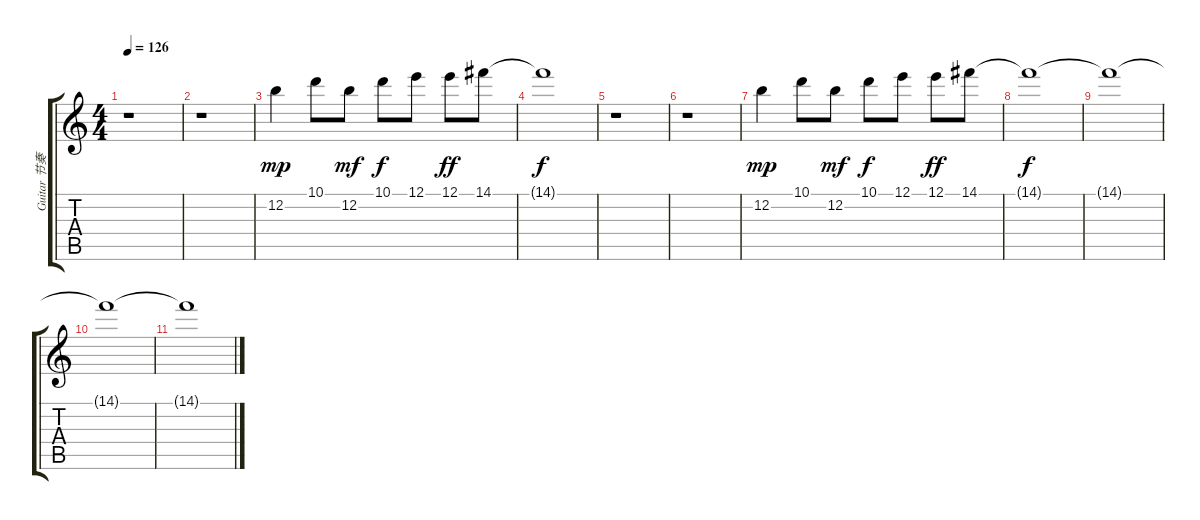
\track ("Guitar 节奏" "Guitar 节奏") {instrument acousticguitarsteel}
\staff {score tabs}
\tuning (E4 B3 G3 D3 A2 E2) {hide}
\ts (4 4)
\tempo 126
\clef g2
\ks c
r.1{dy f} |
r.1 |
12.2.4{dy mp} 10.1.8 12.2.8{dy mf} 10.1.8{dy f} 12.1.8 12.1.8{dy ff} 14.1.8 |
14.1{t}.1{dy f} |
r.1 |
r.1 |
12.2.4{dy mp} 10.1.8 12.2.8{dy mf} 10.1.8{dy f} 12.1.8 12.1.8{dy ff} 14.1.8 |
14.1{t}.1{dy f} |
14.1{t}.1 |
14.1{t}.1 |
14.1{t}.1
